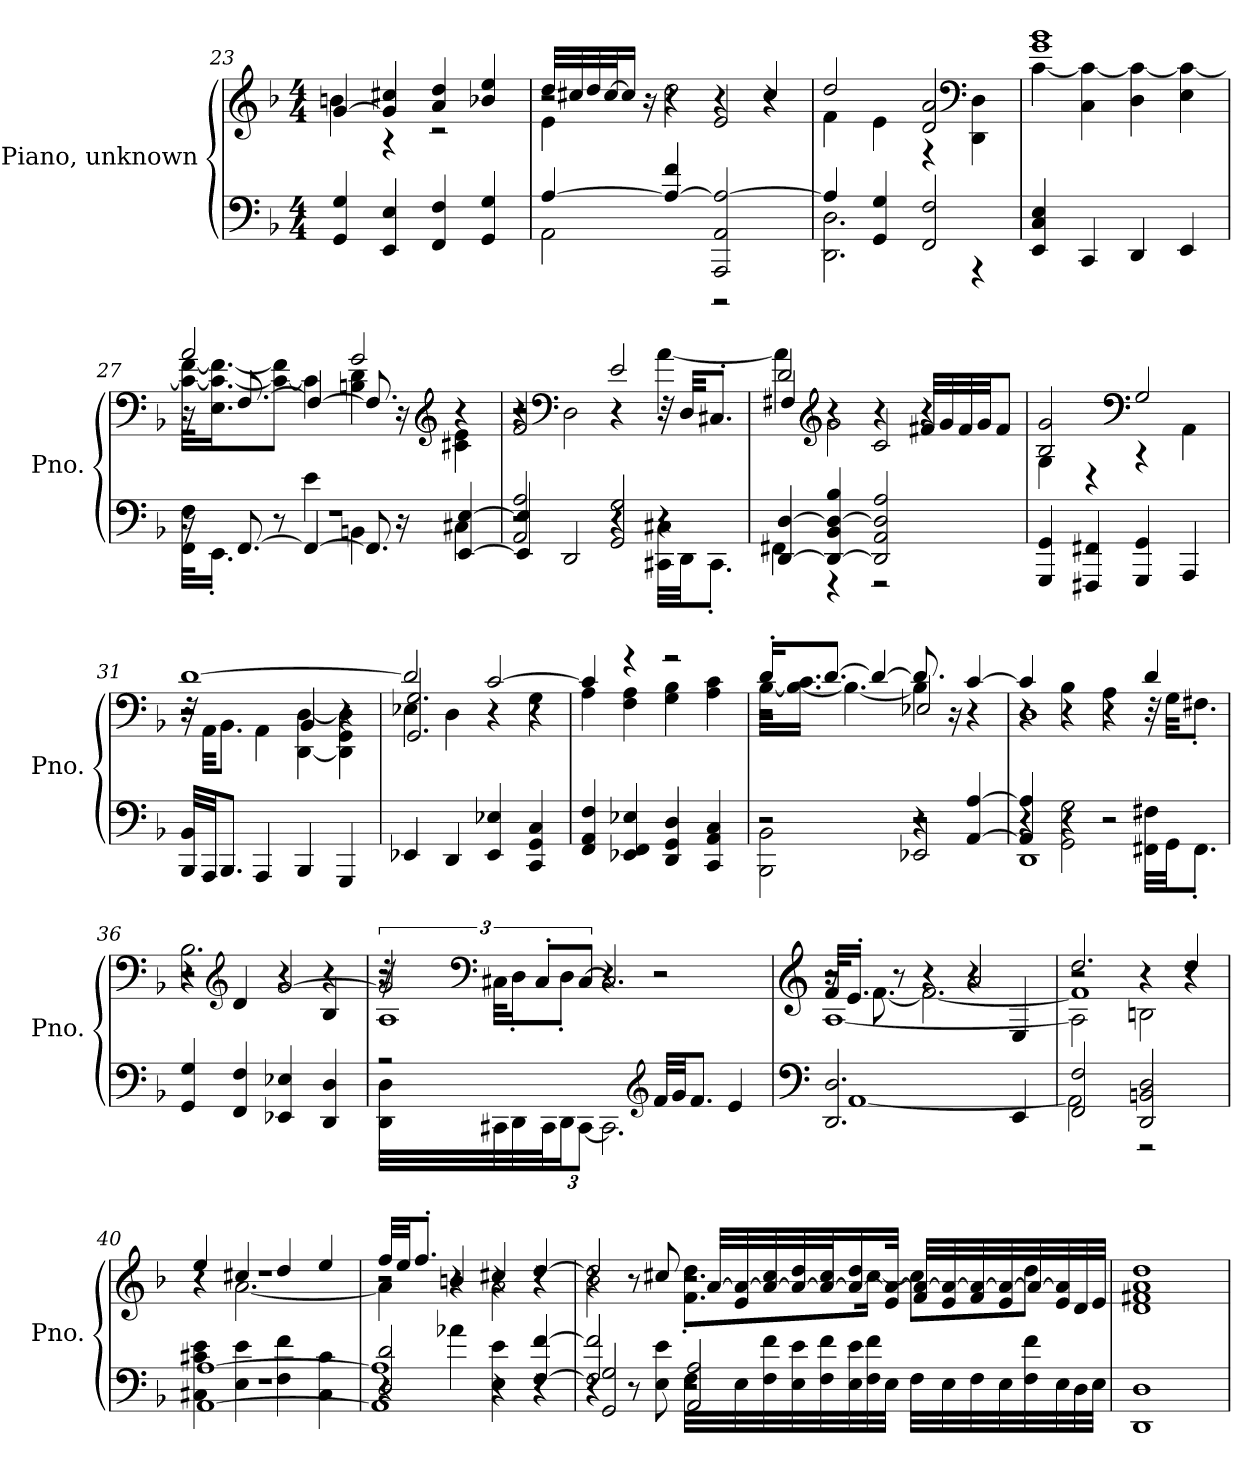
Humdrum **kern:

**kern	**kern
*part1	*part1
*staff2	*staff1
*I"Piano, unknown	*
*I'Pno.	*
*clefF4	*clefG2
*k[b-]	*k[b-]
*M4/4	*M4/4
=23	=23
*	*^
4GG/ 4G/	[4g/	4bn\
4EE/ 4E/	4g/] 4cc#X/	4r
4FF/ 4F/	4a/ 4dd/	2r
4GG/ 4G/	4b-X/ 4ee/	.
=24	=24	=24
*^	*	*^
[4A/	2AA\	32dd/LLL	4e\	2r
.	.	32cc#X/	.	.
.	.	32dd/	.	.
.	.	[32cc#/J	.	.
.	.	16cc#/JJ]	.	.
.	.	16r	.	.
4A/_ 4f/	.	4r	2dd\	.
2AAA/ 2AA/ 2A/_	2r	4r	.	2e/
.	.	4cc#/	4r	.
*	*	*	*v	*v
=25	=25	=25	=25
4A/]	2.DD\ 2.D\	2dd/	4f\
4GG/ 4G/	.	.	4e\
2FF/ 2F/	.	2d/ 2a/	4r
*	*	*clefF4	*
.	4r	.	4DD\ 4D\
*v	*v	*	*
!!LO:PB:g=z	!!
=26	=26	=26
4EE/ 4C/ 4E/	1g 1b-	[4c\
4CC/	.	4C\ 4c\_
4DD/	.	4D\ 4c\_
4EE/	.	4E\ 4c\_
=27	=27	=27
*^	*	*^
*	*^	*	*	*
1r	32FF\ 32F\KLL	16r	2a/	32c\_ [32f\KLL	16r
.	16.EE'\JJ	.	.	16.E\ 16.c\_ 16.f\_J	.
.	.	[8.FF/	.	.	[8.F/
.	8r	.	.	8c\_ 8f\]J	.
.	4e\	4FF/_	.	4c\]	4F/_
.	4BBn\	8.FF/]	2g/	4Bn\ 4d\	8.F/]
.	.	16r	.	.	16r
*	*	*	*clefG2	*	*
.	4C#X\	[4EE/ [4E/	.	4c#X\ 4e\	4r
=28	=28	=28	=28	=28	=28
2AA/ 2A/	2r	4EE/] 4E/]	2f/	4r	2r
*	*	*	*clefF4	*	*
.	.	2DD/	.	2D\	.
2GG/ 2G/	4r	.	2e/	.	4r
.	32CC#X\ 32C#X\LLL	4r	.	[4a\	32r
.	32DD\JJ	.	.	.	32D/KKL
.	8.CC#'\J	.	.	.	8.C#X'/J
*	*v	*v	*	*	*
!!LO:LB:g=z	!!	!!
=29	=29	=29	=29	=29
[4DD/ [4D/	4FF#X\	2d/	4a\]	4F#X/
*	*	*clefG2	*	*
4DD/_ 4BB-/ 4D/_ 4B-/	4r	.	2g\	4r
2DD/] 2AA/ 2D/] 2A/	2r	2c/	.	4r
.	.	.	4r	32f#X/LLL
.	.	.	.	32g/
.	.	.	.	32f#/
.	.	.	.	32g/JJ
.	.	.	.	8f#/J
*v	*v	*	*	*
*	*	*v	*v
=30	=30	=30
4GGG/ 4GG/	2B-/ 2g/	4G\
4FFF#X/ 4FF#X/	.	4r
*	*clefF4	*
4GGG/ 4GG/	2G/	4r
4AAA/	.	4AA\
=31	=31	=31
*	*	*^
32BBB-/ 32BB-/LLL	[1d	32r	2r
32AAA/JJ	.	32AA\KKL	.
8.BBB-/J	.	8.BB-\J	.
4AAA/	.	4AA\	.
4BBB-/	.	[4DD\ [4D\	4BB-/
4GGG/	.	4DD\] 4GG\ 4D\]	4r
=32	=32	=32	=32
4EE-X/	2d/]	4E-X\	2.GG/ 2.G/
4DD/	.	4D\	.
4EE-/ 4E-X/	[2c/	4r	.
4CC/ 4GG/ 4C/	.	4G\	4r
*	*	*v	*v
=33	=33	=33
4FF/ 4AA/ 4F/	4c/]	4A\
4EE-X/ 4FF/ 4E-X/	4r	4F\ 4A\
4DD/ 4GG/ 4D/	2r	4G\ 4B-\
4CC/ 4AA/ 4C/	.	4A\ 4c\
!!LO:LB:g=z
=34	=34	=34
*^	*	*^
*	*^	*	*	*
2r	2BBB-\ 2BB-\	2r	16d'/KL	[32B-\KLL	2r
.	.	.	.	16.B-\_ 16.c\JJ	.
.	.	.	[8.d/J	.	.
.	.	.	.	4.B-\_	.
.	.	.	4d/_	.	.
4r	2r	2EE-X/	8.d/]	4B-\]	2E-X/
.	.	.	16r	.	.
[4AA/ [4A/	.	.	[4c/	4r	.
=35	=35	=35	=35	=35	=35
4AA/] 4A/]	4r	1DD	4c/]	4r	1D
4r	2GG\ 2G\	.	4r	4B-\	.
2r	.	.	4r	4A\	.
.	32FF#X\ 32F#X\LLL	.	4d/	32r	.
.	32GG\JJ	.	.	32G\KKL	.
.	8.FF#'\J	.	.	8.F#X'\J	.
*v	*v	*v	*	*	*
=36	=36	=36	=36
4GG/ 4G/	2r	4r	2.B-\
*	*clefG2	*	*
4FF/ 4F/	.	4d/	.
4EE-X/ 4E-X/	[2g/	4r	.
4DD/ 4D/	.	4B-/	4r
!!LO:LB:g=z
=37	=37	=37	=37
*^	*	*	*^
2r	32DD\ 32D\LLL	2g/]	1A	12r	32r
*	*	*clefF4	*	*	*
.	32CC#X\	.	.	.	32C#X\KLL
.	32DD\	.	.	.	16D'\J
.	.	.	.	12C#'/L	.
.	32CC#\J	.	.	.	.
*	*Xbrackettup	*	*	*	*
.	24DD\J	.	.	.	8D'\J
.	[12CC#\J	.	.	[12C#/J	.
.	2.CC#\]	.	.	2.C#/]	4r
*clefG2	*	*	*	*	*
32f/LLL	.	2r	.	.	2r
32g/JJ	.	.	.	.	.
8.f/J	.	.	.	.	.
4e/	.	.	.	.	.
=38	=38	=38	=38	=38	=38
*clefF4	*	*clefG2	*	*	*
2.DD/ 2.D/	[1AA	2r	16r	32f/KLL	[1A
.	.	.	.	16.e'/JJ	.
.	.	.	[8.f\	.	.
.	.	.	.	8r	.
.	.	.	2.f\_	4r	.
.	.	2a/	.	4r	.
4EE/	.	.	.	4E/	.
=39	=39	=39	=39	=39	=39
2FF/ 2F/	2AA\]	2.dd/	1f]	2r	2A\]
2DD/ 2BBn/ 2D/	2r	.	.	4r	2Bn\
.	.	4r	.	4dd/	.
*	*	*	*	*v	*v
=40	=40	=40	=40	=40
*	*^	*	*	*
1r	4C#X\ 4c#X\ 4e\	[1AA [1A	1r	4r	4ee/
.	4E\ 4e\	.	.	[2.a\	4cc#X/
.	4F\ 4f\	.	.	.	4dd/
.	4C#\ 4c#\	.	.	.	4ee/
!!LO:LB:g=z	!!	!!
=41	=41	=41	=41	=41	=41
2D/ 2d/	4r	1AA] 1A]	2r	4a\]	32ff/LLL
.	.	.	.	.	32ee/JJ
.	.	.	.	.	8.ff'/J
.	4a-X\	.	.	4r	4bn/
4r	4E\ 4e\	.	4r	2a\	4cc#X/
[4F/ [4f/	4r	.	[4dd/	.	4r
=42	=42	=42	=42	=42	=42
2F/] 2f/]	4r	2GG/ 2G/	2dd/]	2b-\	4r
.	8r	.	.	.	8r
.	8E\ 8e\	.	.	.	8cc#X/
2r	32F\LLL	2AA/ 2A/	2r	8.f\' 8.dd\'L	[32a/LLL
.	32E\	.	.	.	32e/ 32a/_
.	32F\ 32f\	.	.	.	32a/_ 32cc#/
.	32E\ 32e\	.	.	.	32a/_ 32dd/
.	32F\ 32f\	.	.	.	32a/_ 32cc#/J
.	32E\ 32e\	.	.	.	16a/_ 16dd/
.	32F\ 32f\	.	.	[16cc#\Jk	.
.	32E\JJJ	.	.	.	32e/ 32a/_JJk
.	32F\LLL	.	.	8cc#\L]	32f/ 32a/_LLL
.	32E\	.	.	.	32e/ 32a/_
.	32F\	.	.	.	32f/ 32a/_
.	32E\	.	.	.	32e/ 32a/_
.	32F\ 32f\	.	.	8dd\J	32a/_
.	32E\	.	.	.	32e/ 32a/]
.	32D\	.	.	.	32d/
.	32E\JJJ	.	.	.	32e/JJJ
*v	*v	*v	*	*	*
*	*v	*v	*v
=43	=43
1DD 1D	1d 1f#X 1a 1dd
=	=
*-	*-
